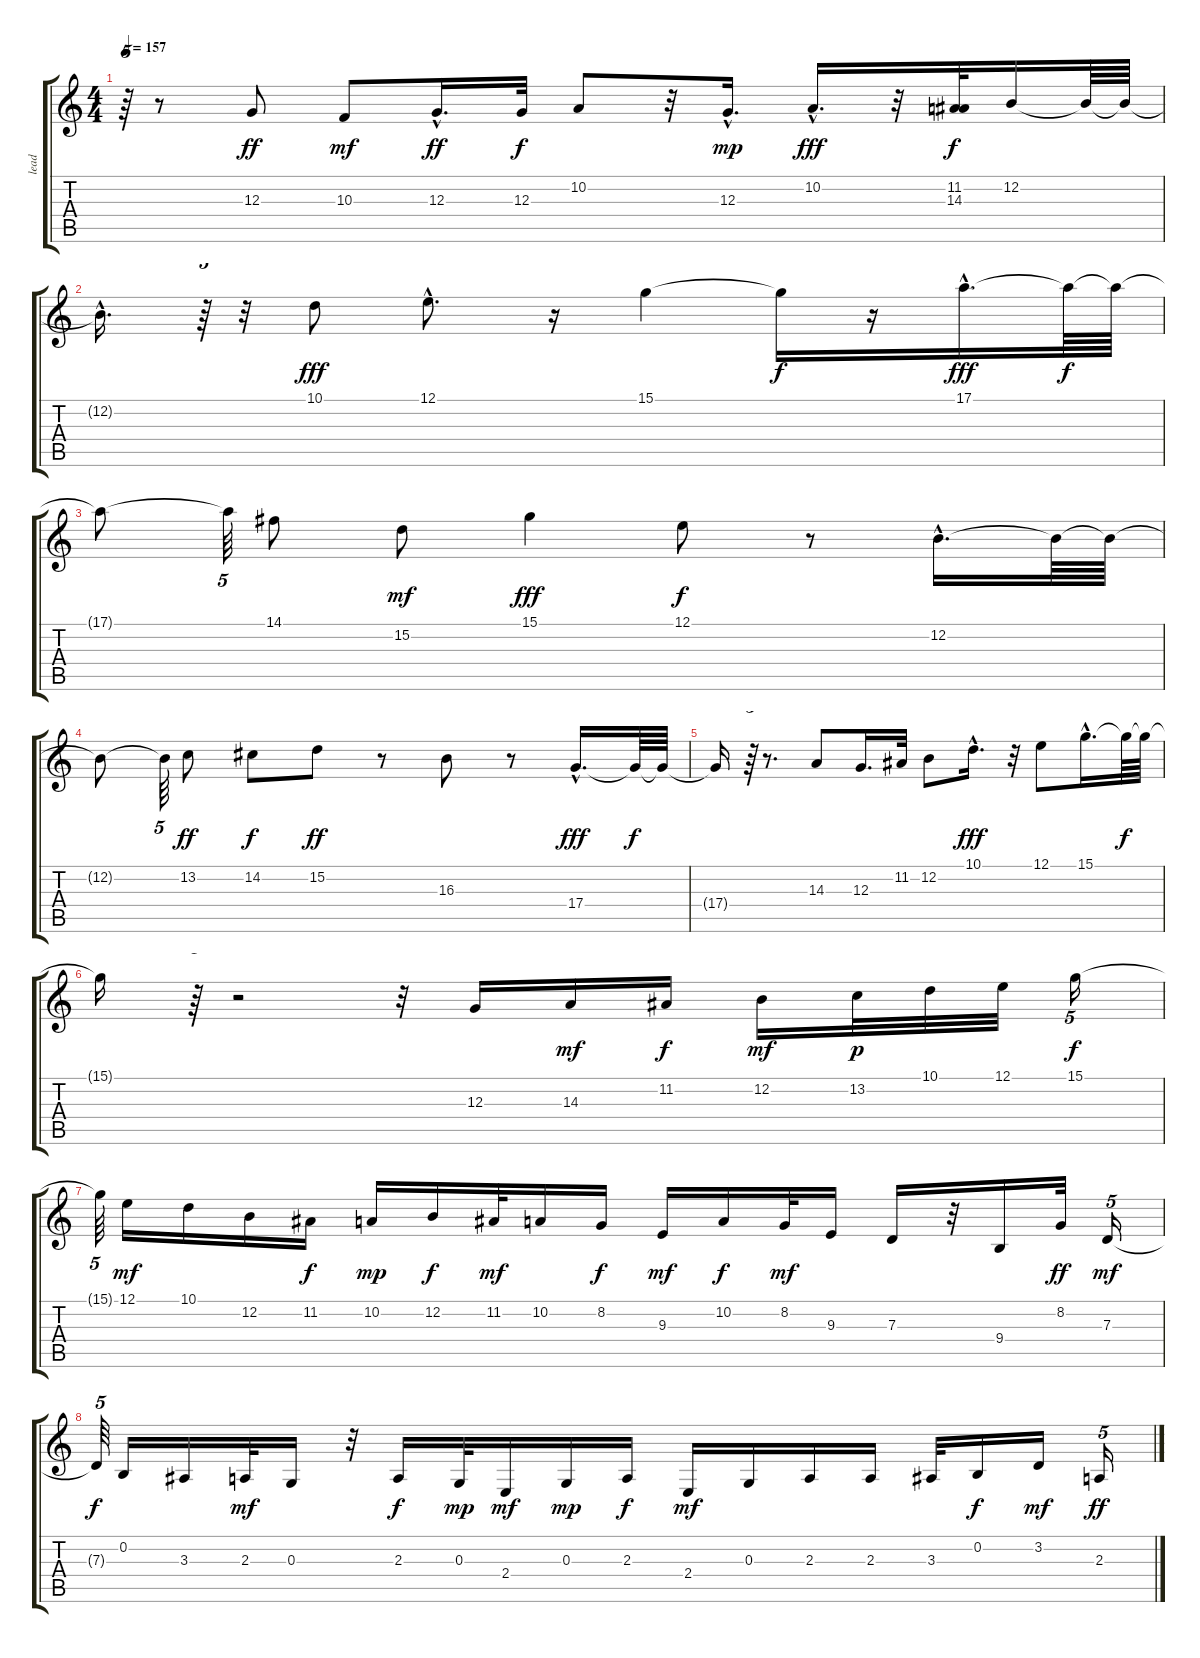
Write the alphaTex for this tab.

\track ("lead    " "lead    ") {instrument lead8bassandlead}
\staff {score tabs}
\tuning (E4 B3 G3 D3 A2 E2) {hide}
\ts (4 4)
\tempo 157
\clef g2
\ks c
r.64{tu (5 4) dy f} r.8 12.3.8{dy ff} 10.3.8{dy mf} 12.3{hac}.16{d dy ff} 12.3.32{dy f} 10.2.8 r.32 12.3{hac}.16{d dy mp} 10.2{hac}.16{d dy fff} r.32 (11.2 14.3).32{dy f} 12.2.16 12.2{t}.64 12.2{t}.64 |
12.2{hac t}.16{d} r.64{tu (5 4)} r.32 10.1.8{dy fff} 12.1{hac}.8{d} r.16 15.1.4 15.1{t}.16{dy f} r.16 17.1{hac}.16{d dy fff} 17.1{t}.64{dy f} 17.1{t}.64 |
17.1{t}.8 17.1{t}.64{tu (5 4)} 14.1.8 15.2.8{dy mf} 15.1.4{dy fff} 12.1.8{dy f} r.8 12.2{hac}.16{d} 12.2{t}.64 12.2{t}.64 |
12.2{t}.8 12.2{t}.64{tu (5 4)} 13.2.8{dy ff} 14.2.8{dy f} 15.2.8{dy ff} r.8 16.3.8 r.8 17.4{hac}.16{d dy fff} 17.4{t}.64{dy f} 17.4{t}.64 |
17.4{t}.16 r.64{tu (5 4)} r.8{d} 14.3.8 12.3.16{d} 11.2.32 12.2.8 10.1{hac}.16{d dy fff} r.32 12.1.8 15.1{hac}.16{d} 15.1{t}.64{dy f} 15.1{t}.64 |
15.1{t}.16 r.64{tu (5 4)} r.2 r.32 12.3.16 14.3.16{dy mf} 11.2.16{dy f} 12.2.16{dy mf} 13.2.32{dy p} 10.1.32 12.1.32 15.1.16{tu (5 4) dy f} |
15.1{t}.64{tu (5 4)} 12.1.16{dy mf} 10.1.16 12.2.16 11.2.16{dy f} 10.2.16{dy mp} 12.2.16{dy f} 11.2.32{dy mf} 10.2.16 8.2.16{dy f} 9.3.16{dy mf} 10.2.16{dy f} 8.2.32{dy mf} 9.3.16 7.3.16 r.32 9.4.16 8.2.32{dy ff} 7.3.16{tu (5 4) dy mf} |
7.3{t}.64{tu (5 4) dy f} 0.2.16 3.3.16 2.3.32{dy mf} 0.3.16 r.32 2.3.16{dy f} 0.3.32{dy mp} 2.4.16{dy mf} 0.3.16{dy mp} 2.3.16{dy f} 2.4.16{dy mf} 0.3.16 2.3.16 2.3.16 3.3.32 0.2.16{dy f} 3.2.16{dy mf} 2.3.16{tu (5 4) dy ff}
